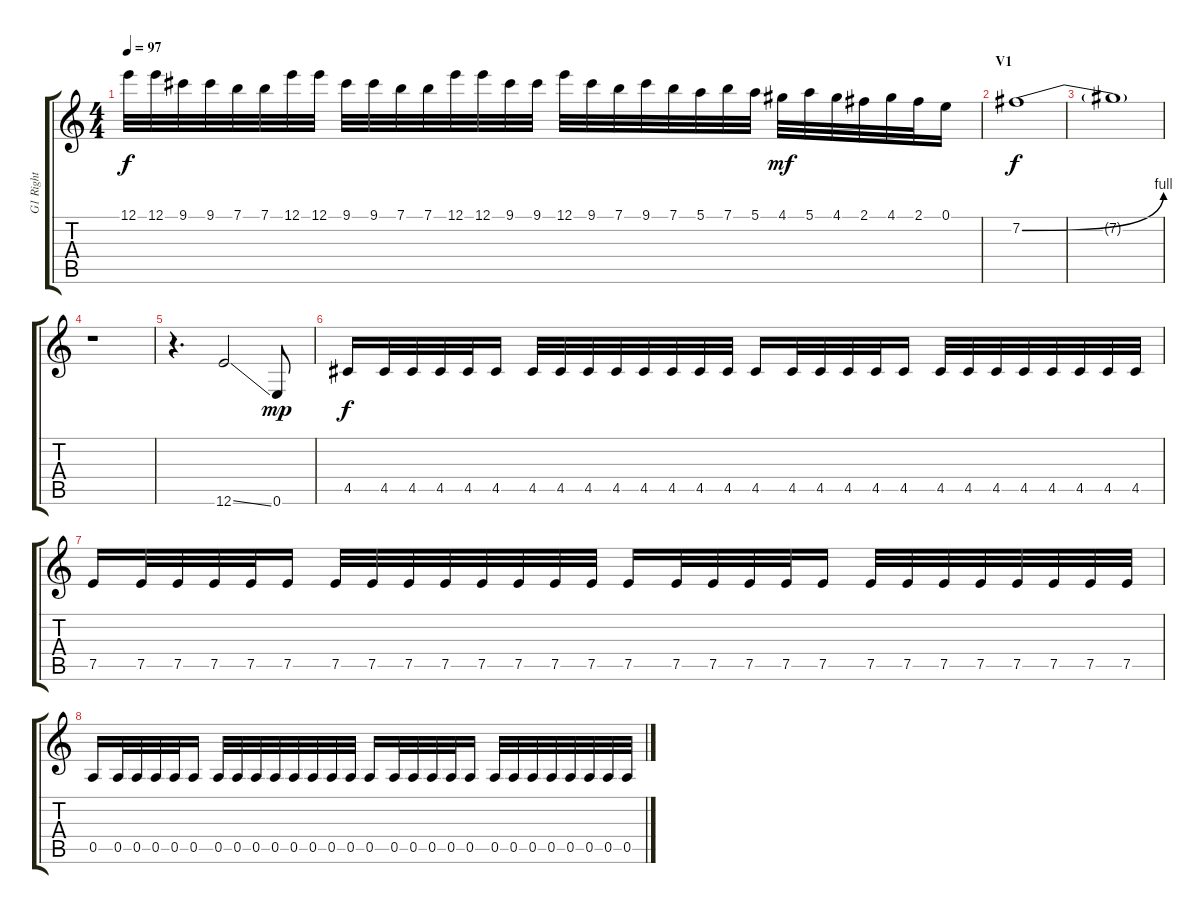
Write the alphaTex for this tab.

\track ("G1 Right" "G1 Right") {instrument distortionguitar}
\staff {score tabs}
\tuning (E4 B3 G3 D3 A2 E2) {hide}
\ts (4 4)
\tempo 97
\clef g2
\ks c
12.1.32{dy f} 12.1.32 9.1.32 9.1.32 7.1.32 7.1.32 12.1.32 12.1.32 9.1.32 9.1.32 7.1.32 7.1.32 12.1.32 12.1.32 9.1.32 9.1.32 12.1.32 9.1.32 7.1.32 9.1.32 7.1.32 5.1.32 7.1.32 5.1.32 4.1.32{dy mf} 5.1.32 4.1.32 2.1.32 4.1.32 2.1.32 0.1.16 |
\section ("" "V1")
7.2{be (bend 0 0 60 4)}.1{dy f volume 0} |
7.2{t}.1 |
r.1 |
r.4{d} 12.6{ss}.2{volume 13} 0.6.8{dy mp} |
4.5.16{dy f} 4.5.32 4.5.32 4.5.32 4.5.32 4.5.16 4.5.32 4.5.32 4.5.32 4.5.32 4.5.32 4.5.32 4.5.32 4.5.32 4.5.16 4.5.32 4.5.32 4.5.32 4.5.32 4.5.16 4.5.32 4.5.32 4.5.32 4.5.32 4.5.32 4.5.32 4.5.32 4.5.32 |
7.5.16 7.5.32 7.5.32 7.5.32 7.5.32 7.5.16 7.5.32 7.5.32 7.5.32 7.5.32 7.5.32 7.5.32 7.5.32 7.5.32 7.5.16 7.5.32 7.5.32 7.5.32 7.5.32 7.5.16 7.5.32 7.5.32 7.5.32 7.5.32 7.5.32 7.5.32 7.5.32 7.5.32 |
0.5.16 0.5.32 0.5.32 0.5.32 0.5.32 0.5.16 0.5.32 0.5.32 0.5.32 0.5.32 0.5.32 0.5.32 0.5.32 0.5.32 0.5.16 0.5.32 0.5.32 0.5.32 0.5.32 0.5.16 0.5.32 0.5.32 0.5.32 0.5.32 0.5.32 0.5.32 0.5.32 0.5.32
